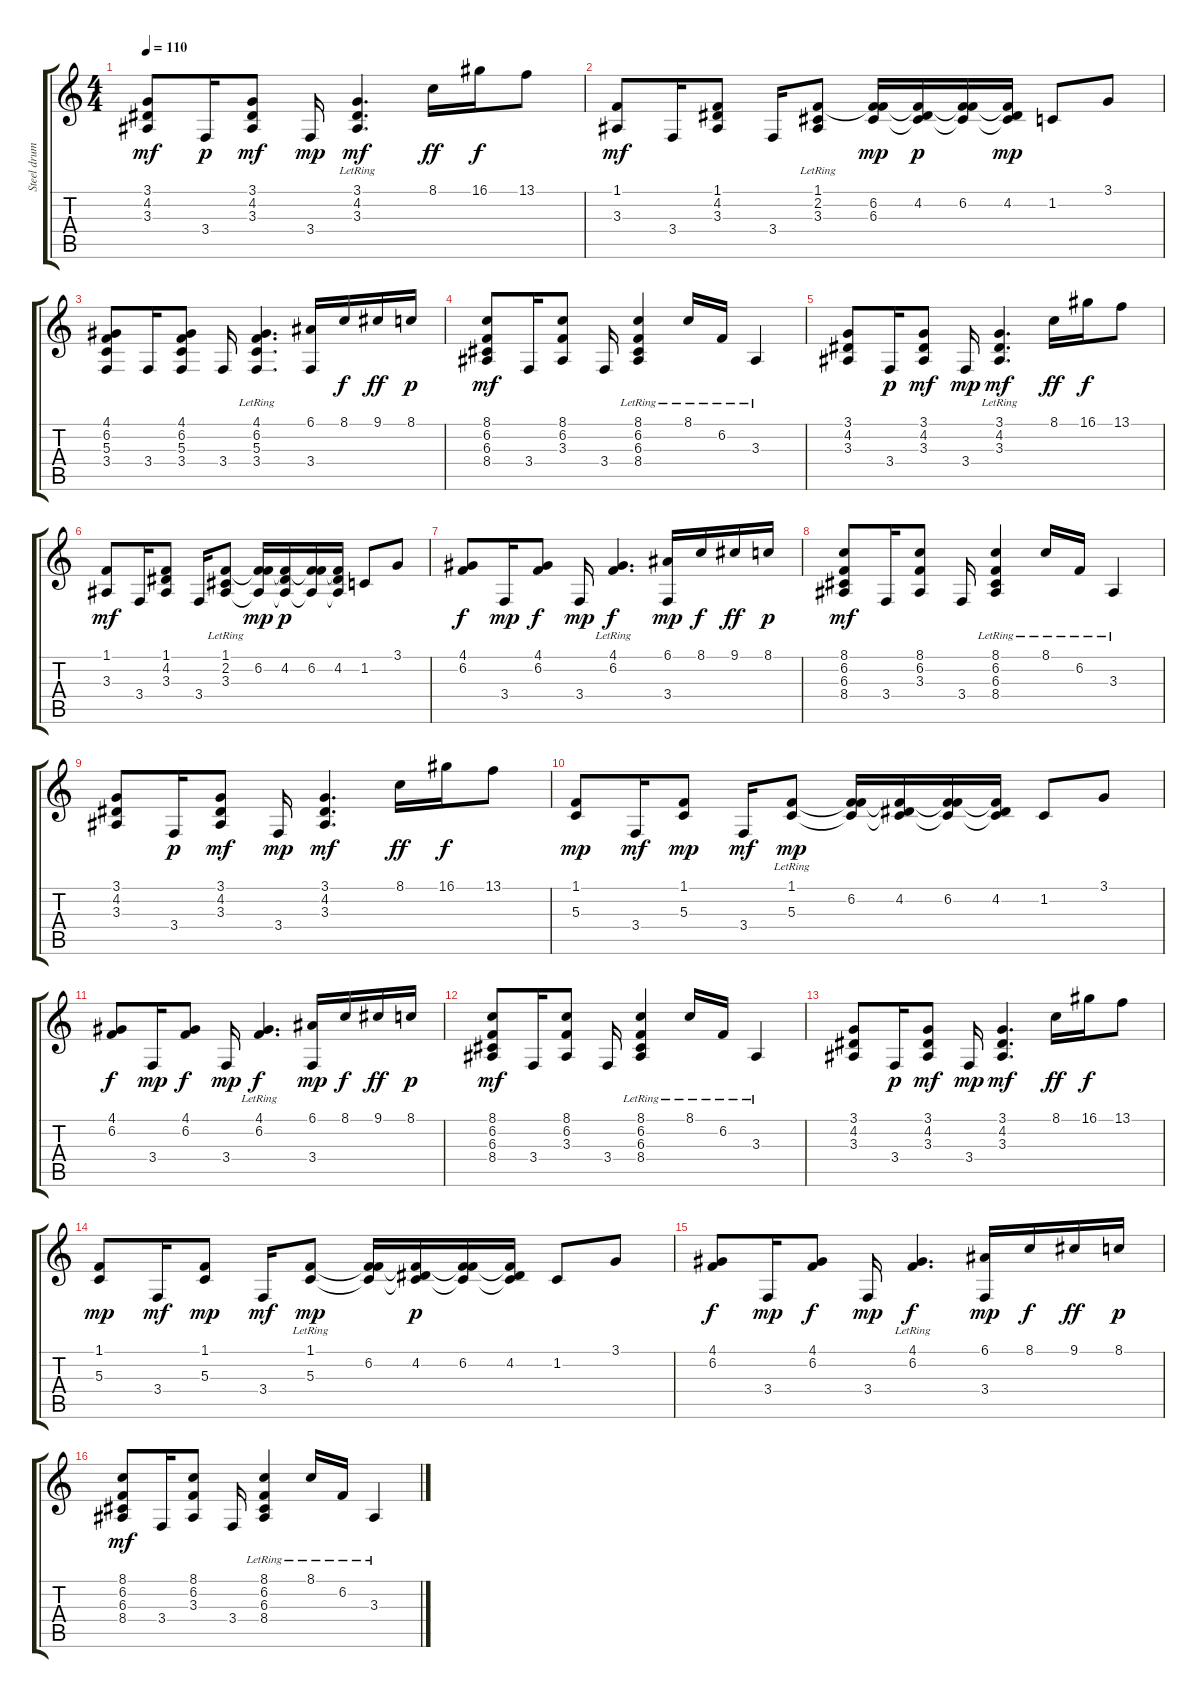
\track ("Steel drums" "Steel drum") {instrument electricpiano1}
\staff {score tabs}
\tuning (E4 B3 G3 D3 A2 E2) {hide}
\ts (4 4)
\tempo 110
\clef g2
\ks c
(3.1 4.2 3.3).8{dy mf} 3.4.16{dy p} (3.1 4.2 3.3).8{dy mf} 3.4.16{dy mp} (3.1{lr} 4.2{lr} 3.3{lr}).4{d dy mf} 8.1.16{dy ff} 16.1.16{dy f} 13.1.8 |
(1.1 3.3).8{dy mf} 3.4.16 (1.1 4.2 3.3).8 3.4.16 (1.1{lr} 2.2{lr} 3.3{lr}).8 (1.1{t} 6.2 6.3).16{dy mp} (1.1{t} 4.2 6.3{t}).16{dy p} (1.1{t} 6.2 6.3{t}).16 (1.1{t} 4.2 6.3{t}).16{dy mp} 1.2.8 3.1.8 |
(4.1 6.2 5.3 3.4).8 3.4.16 (4.1 6.2 5.3 3.4).8 3.4.16 (4.1{lr} 6.2{lr} 5.3{lr} 3.4{lr}).4{d} (6.1 3.4).16 8.1.16{dy f} 9.1.16{dy ff} 8.1.16{dy p} |
(8.1 6.2 6.3 8.4).8{dy mf} 3.4.16 (8.1 6.2 3.3).8 3.4.16 (8.1{lr} 6.2{lr} 6.3{lr} 8.4{lr}).4 8.1{lr}.16 6.2{lr}.16 3.3{lr}.4 |
(3.1 4.2 3.3).8 3.4.16{dy p} (3.1 4.2 3.3).8{dy mf} 3.4.16{dy mp} (3.1{lr} 4.2{lr} 3.3{lr}).4{d dy mf} 8.1.16{dy ff} 16.1.16{dy f} 13.1.8 |
(1.1 3.3).8{dy mf} 3.4.16 (1.1 4.2 3.3).8 3.4.16 (1.1{lr} 2.2{lr} 3.3{lr}).8 (1.1{t} 6.2 3.3{t}).16{dy mp} (1.1{t} 4.2 3.3{t}).16{dy p} (1.1{t} 6.2 3.3{t}).16 (1.1{t} 4.2 3.3{t}).16 1.2.8 3.1.8 |
(4.1 6.2).8{dy f volume 11} 3.4.16{dy mp} (4.1 6.2).8{dy f} 3.4.16{dy mp} (4.1{lr} 6.2{lr}).4{d dy f} (6.1 3.4).16{dy mp} 8.1.16{dy f} 9.1.16{dy ff} 8.1.16{dy p} |
(8.1 6.2 6.3 8.4).8{dy mf} 3.4.16 (8.1 6.2 3.3).8 3.4.16 (8.1{lr} 6.2{lr} 6.3{lr} 8.4{lr}).4 8.1{lr}.16 6.2{lr}.16 3.3{lr}.4 |
(3.1 4.2 3.3).8 3.4.16{dy p} (3.1 4.2 3.3).8{dy mf} 3.4.16{dy mp} (3.1 4.2 3.3).4{d dy mf} 8.1.16{dy ff} 16.1.16{dy f} 13.1.8 |
(1.1 5.3).8{dy mp} 3.4.16{dy mf} (1.1 5.3).8{dy mp} 3.4.16{dy mf} (1.1{lr} 5.3).8{dy mp} (1.1{t} 6.2 5.3{t}).16 (1.1{t} 4.2 5.3{t}).16 (1.1{t} 6.2 5.3{t}).16 (1.1{t} 4.2 5.3{t}).16 1.2.8 3.1.8 |
(4.1 6.2).8{dy f} 3.4.16{dy mp} (4.1 6.2).8{dy f} 3.4.16{dy mp} (4.1{lr} 6.2{lr}).4{d dy f} (6.1 3.4).16{dy mp} 8.1.16{dy f} 9.1.16{dy ff} 8.1.16{dy p} |
(8.1 6.2 6.3 8.4).8{dy mf} 3.4.16 (8.1 6.2 3.3).8 3.4.16 (8.1{lr} 6.2{lr} 6.3{lr} 8.4{lr}).4 8.1{lr}.16 6.2{lr}.16 3.3{lr}.4 |
(3.1 4.2 3.3).8 3.4.16{dy p} (3.1 4.2 3.3).8{dy mf} 3.4.16{dy mp} (3.1 4.2 3.3).4{d dy mf} 8.1.16{dy ff} 16.1.16{dy f} 13.1.8 |
(1.1 5.3).8{dy mp} 3.4.16{dy mf} (1.1 5.3).8{dy mp} 3.4.16{dy mf} (1.1{lr} 5.3).8{dy mp} (1.1{t} 6.2 5.3{t}).16 (1.1{t} 4.2 5.3{t}).16{dy p} (1.1{t} 6.2 5.3{t}).16 (1.1{t} 4.2 5.3{t}).16 1.2.8 3.1.8 |
(4.1 6.2).8{dy f} 3.4.16{dy mp} (4.1 6.2).8{dy f} 3.4.16{dy mp} (4.1{lr} 6.2{lr}).4{d dy f} (6.1 3.4).16{dy mp} 8.1.16{dy f} 9.1.16{dy ff} 8.1.16{dy p} |
(8.1 6.2 6.3 8.4).8{dy mf} 3.4.16 (8.1 6.2 3.3).8 3.4.16 (8.1{lr} 6.2{lr} 6.3{lr} 8.4{lr}).4 8.1{lr}.16 6.2{lr}.16 3.3{lr}.4
